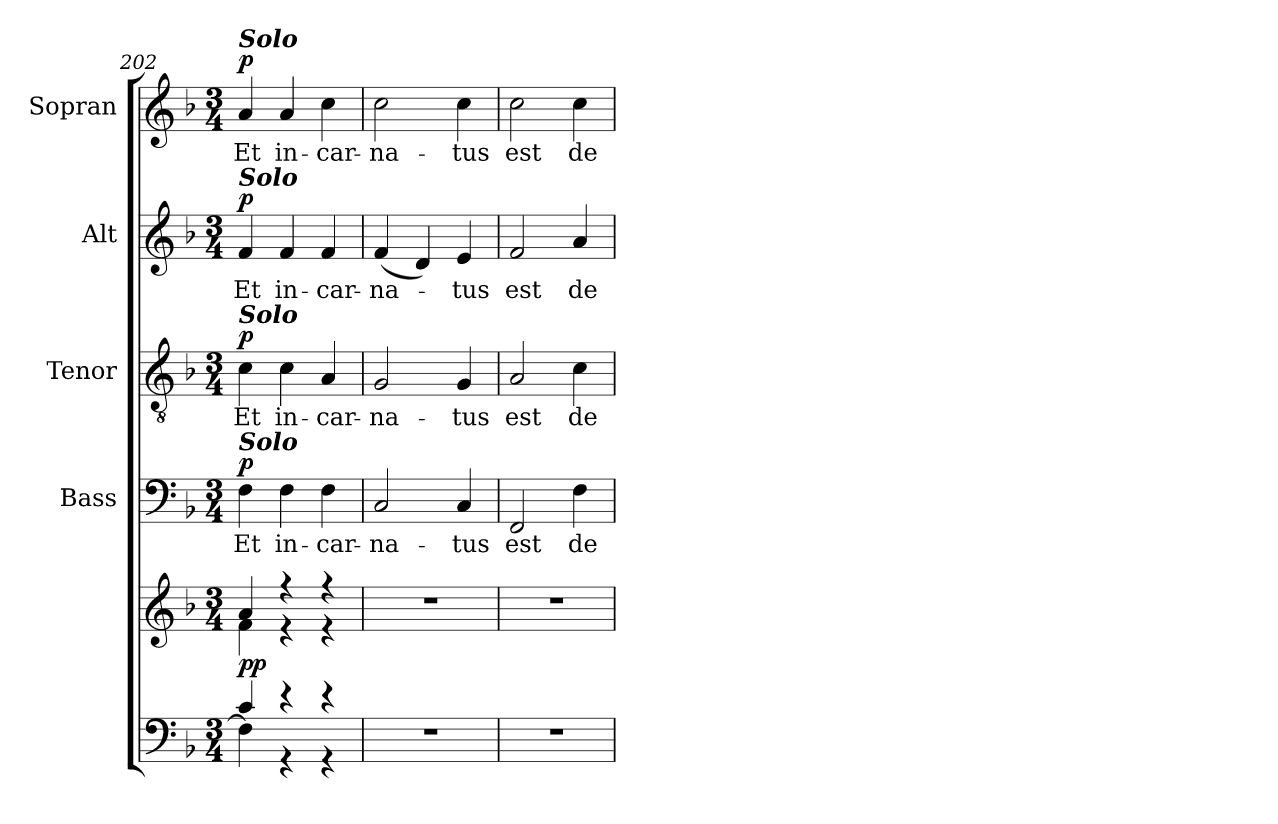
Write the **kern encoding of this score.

**kern	**kern	**dynam	**kern	**text	**dynam	**kern	**text	**dynam	**kern	**text	**dynam	**kern	**text	**dynam
*part5	*part5	*part5	*part4	*part4	*part4	*part3	*part3	*part3	*part2	*part2	*part2	*part1	*part1	*part1
*staff6	*staff5	*staff5/6	*staff4	*staff4	*staff4	*staff3	*staff3	*staff3	*staff2	*staff2	*staff2	*staff1	*staff1	*staff1
*	*	*	*I"Bass	*	*	*I"Tenor	*	*	*I"Alt	*	*	*I"Sopran	*	*
*	*	*	*I'B.	*	*	*I'T.	*	*	*I'A.	*	*	*I'S.	*	*
*clefF4	*clefG2	*	*clefF4	*	*	*clefGv2	*	*	*clefG2	*	*	*clefG2	*	*
*k[b-]	*k[b-]	*	*k[b-]	*	*	*k[b-]	*	*	*k[b-]	*	*	*k[b-]	*	*
*F:	*F:	*	*F:	*	*	*F:	*	*	*F:	*	*	*F:	*	*
*M3/4	*M3/4	*	*M3/4	*	*	*M3/4	*	*	*M3/4	*	*	*M3/4	*	*
=202	=202	=202	=202	=202	=202	=202	=202	=202	=202	=202	=202	=202	=202	=202
*^	*^	*	*	*	*	*	*	*	*	*	*	*	*	*
!	!	!	!	!	!	!	!	!	!	!	!	!	!	!LO:TX:a:Bi:t=Solo	!	!
!	!	!	!	!	!	!	!	!	!	!	!LO:TX:a:Bi:t=Solo	!	!	!	!	!
!	!	!	!	!	!	!	!	!LO:TX:a:Bi:t=Solo	!	!	!	!	!	!	!	!
!	!	!	!	!	!LO:TX:a:Bi:t=Solo	!	!	!	!	!	!	!	!	!	!	!
!	!	!	!	!LO:DY:b	!	!LO:LY:b	!LO:DY:a	!	!LO:LY:b	!LO:DY:a	!	!LO:LY:b	!LO:DY:a	!	!LO:LY:b	!LO:DY:a
4c/	4F\]	4a/	4f\	pp	4F\	Et	p	4c\	Et	p	4f/	Et	p	4a/	Et	p
!	!	!	!	!	!	!LO:LY:b	!	!	!LO:LY:b	!	!	!LO:LY:b	!	!	!LO:LY:b	!
4r	4r	4r	4r	.	4F\	in-	.	4c\	in-	.	4f/	in-	.	4a/	in-	.
!	!	!	!	!	!	!LO:LY:b	!	!	!LO:LY:b	!	!	!LO:LY:b	!	!	!LO:LY:b	!
4r	4r	4r	4r	.	4F\	-car-	.	4A/	-car-	.	4f/	-car-	.	4cc\	-car-	.
=203	=203	=203	=203	=203	=203	=203	=203	=203	=203	=203	=203	=203	=203	=203	=203	=203
!	!	!	!	!	!	!LO:LY:b	!	!	!LO:LY:b	!	!	!LO:LY:b	!	!	!LO:LY:b	!
*v	*v	*	*	*	*	*	*	*	*	*	*	*	*	*	*	*
*	*v	*v	*	*	*	*	*	*	*	*	*	*	*	*	*
2.r	2.r	.	2C/	-na-	.	2G/	-na-	.	(<4f/	-na-	.	2cc\	-na-	.
.	.	.	.	.	.	.	.	.	4d/)	.	.	.	.	.
!	!	!	!	!LO:LY:b	!	!	!LO:LY:b	!	!	!LO:LY:b	!	!	!LO:LY:b	!
.	.	.	4C/	-tus	.	4G/	-tus	.	4e/	-tus	.	4cc\	-tus	.
!!LO:PB:g=z
=204	=204	=204	=204	=204	=204	=204	=204	=204	=204	=204	=204	=204	=204	=204
!	!	!	!	!LO:LY:b	!	!	!LO:LY:b	!	!	!LO:LY:b	!	!	!LO:LY:b	!
2.r	2.r	.	2FF/	est	.	2A/	est	.	2f/	est	.	2cc\	est	.
!	!	!	!	!LO:LY:b	!	!	!LO:LY:b	!	!	!LO:LY:b	!	!	!LO:LY:b	!
.	.	.	4F\	de	.	4c\	de	.	4a/	de	.	4cc\	de	.
=	=	=	=	=	=	=	=	=	=	=	=	=	=	=
*-	*-	*-	*-	*-	*-	*-	*-	*-	*-	*-	*-	*-	*-	*-
